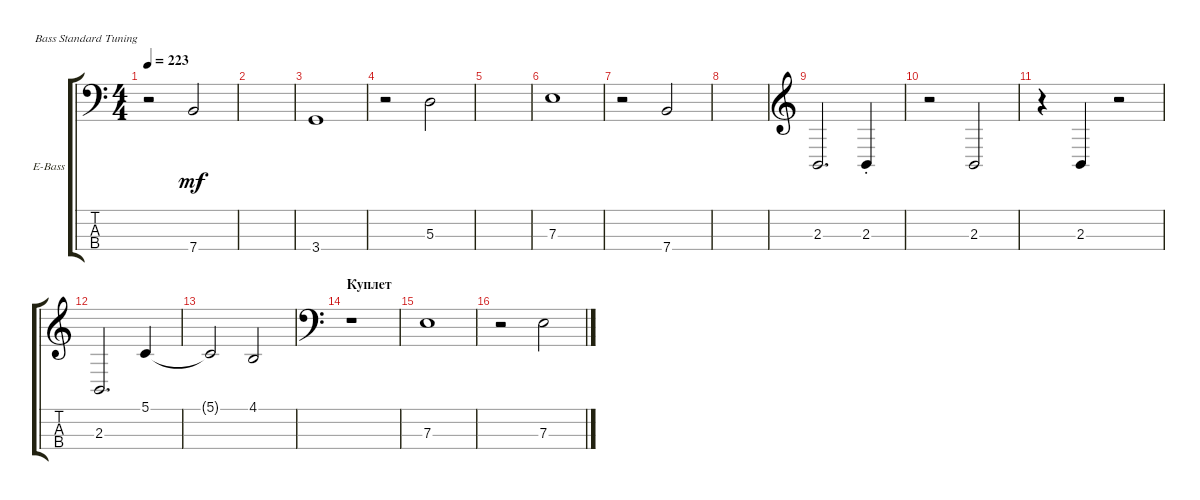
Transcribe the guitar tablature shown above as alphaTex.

\defaultSystemsLayout 4
\bracketExtendMode groupsimilarinstruments
\firstSystemTrackNameOrientation horizontal
\otherSystemsTrackNameOrientation horizontal
\track ("Electric Bass" "E-Bass") {instrument electricbassfinger}
\staff {score tabs}
\tuning (G2 D2 A1 E1)
\ts (4 4)
\tempo 223
\clef f4
\ks c
r.2{dy mf} 7.4.2 |
|
3.4.1 |
r.2 5.3.2 |
|
7.3.1 |
r.2 7.4.2 |
|
\clef g2
2.3.2{d} 2.3{st}.4 |
r.2 2.3.2 |
r.4 2.3.4 r.2 |
2.3.2{d} 5.1.4 |
5.1{t}.2 4.1.2 |
\section ("" "Куплет")
\clef f4
r.1 |
7.3.1 |
r.2 7.3.2
